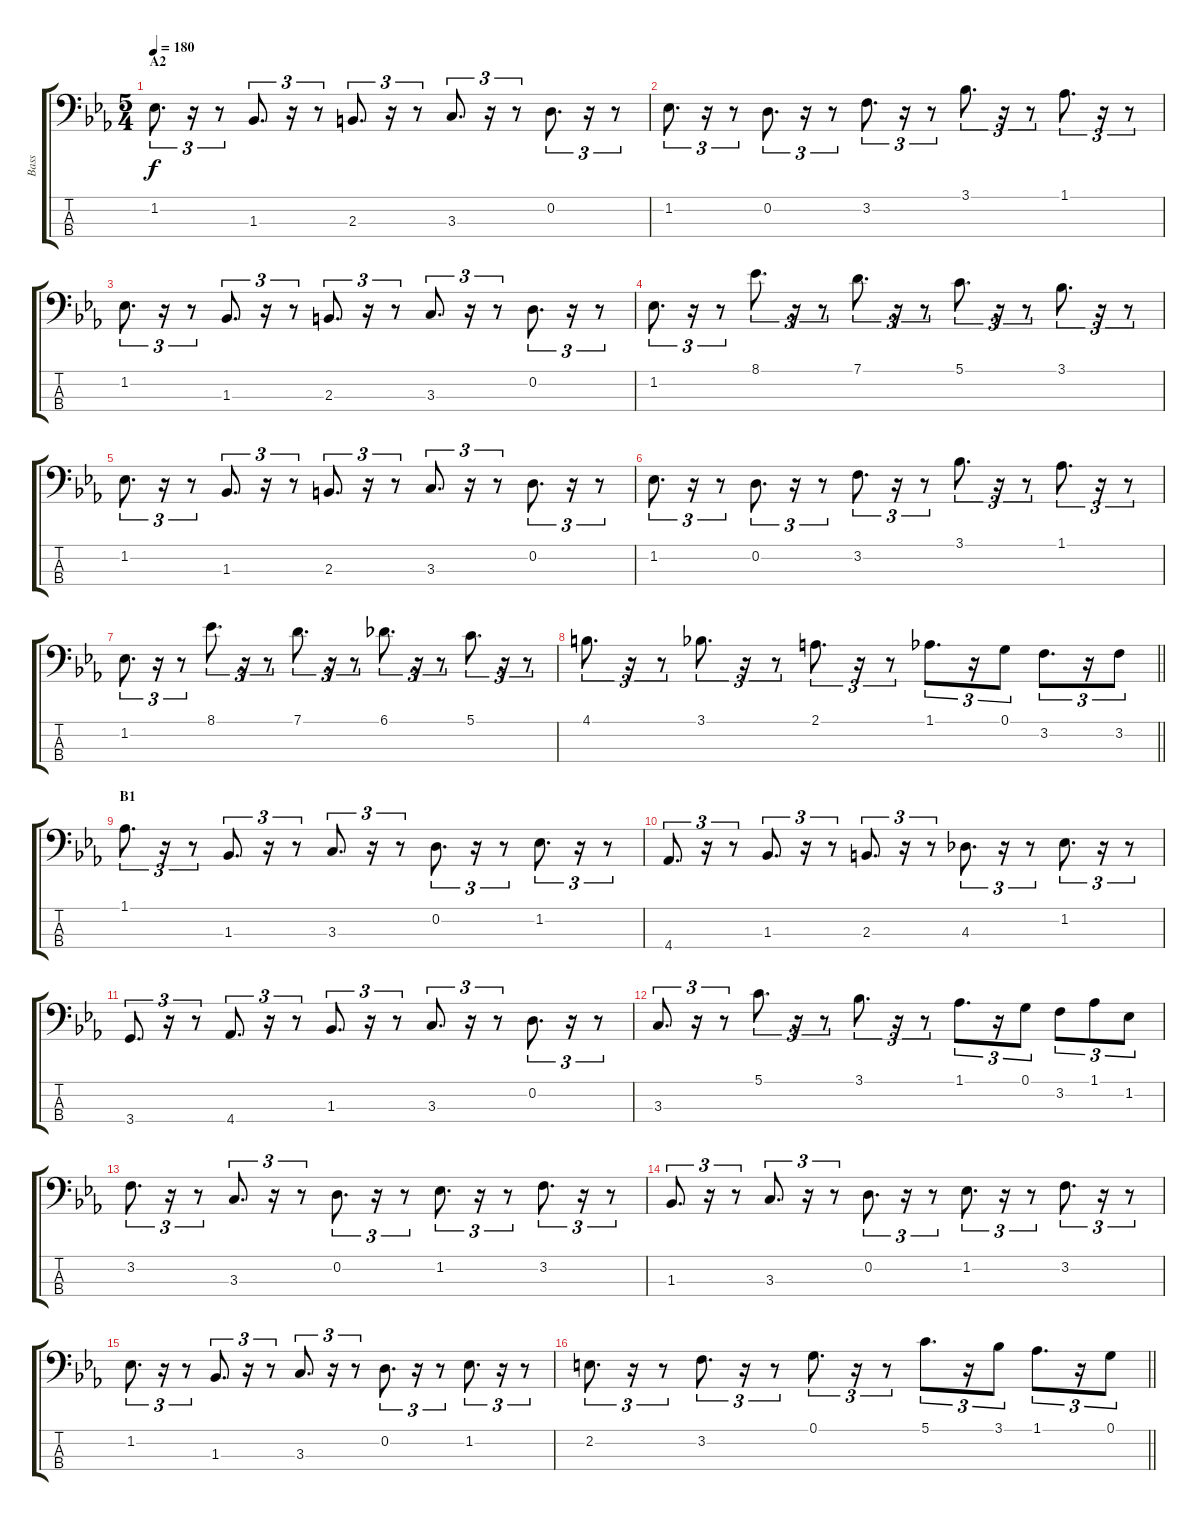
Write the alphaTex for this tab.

\track ("Bass" "Bass") {instrument electricbassfinger}
\staff {score tabs}
\tuning (G2 D2 A1 E1) {hide}
\ts (5 4)
\section ("" "A2")
\tempo 180
\clef f4
\ks eb
1.2.8{d tu (3 2) dy f} r.16{tu (3 2)} r.8{tu (3 2)} 1.3.8{d tu (3 2)} r.16{tu (3 2)} r.8{tu (3 2)} 2.3.8{d tu (3 2)} r.16{tu (3 2)} r.8{tu (3 2)} 3.3.8{d tu (3 2)} r.16{tu (3 2)} r.8{tu (3 2)} 0.2.8{d tu (3 2)} r.16{tu (3 2)} r.8{tu (3 2)} |
1.2.8{d tu (3 2)} r.16{tu (3 2)} r.8{tu (3 2)} 0.2.8{d tu (3 2)} r.16{tu (3 2)} r.8{tu (3 2)} 3.2.8{d tu (3 2)} r.16{tu (3 2)} r.8{tu (3 2)} 3.1.8{d tu (3 2)} r.16{tu (3 2)} r.8{tu (3 2)} 1.1.8{d tu (3 2)} r.16{tu (3 2)} r.8{tu (3 2)} |
1.2.8{d tu (3 2)} r.16{tu (3 2)} r.8{tu (3 2)} 1.3.8{d tu (3 2)} r.16{tu (3 2)} r.8{tu (3 2)} 2.3.8{d tu (3 2)} r.16{tu (3 2)} r.8{tu (3 2)} 3.3.8{d tu (3 2)} r.16{tu (3 2)} r.8{tu (3 2)} 0.2.8{d tu (3 2)} r.16{tu (3 2)} r.8{tu (3 2)} |
1.2.8{d tu (3 2)} r.16{tu (3 2)} r.8{tu (3 2)} 8.1.8{d tu (3 2)} r.16{tu (3 2)} r.8{tu (3 2)} 7.1.8{d tu (3 2)} r.16{tu (3 2)} r.8{tu (3 2)} 5.1.8{d tu (3 2)} r.16{tu (3 2)} r.8{tu (3 2)} 3.1.8{d tu (3 2)} r.16{tu (3 2)} r.8{tu (3 2)} |
1.2.8{d tu (3 2)} r.16{tu (3 2)} r.8{tu (3 2)} 1.3.8{d tu (3 2)} r.16{tu (3 2)} r.8{tu (3 2)} 2.3.8{d tu (3 2)} r.16{tu (3 2)} r.8{tu (3 2)} 3.3.8{d tu (3 2)} r.16{tu (3 2)} r.8{tu (3 2)} 0.2.8{d tu (3 2)} r.16{tu (3 2)} r.8{tu (3 2)} |
1.2.8{d tu (3 2)} r.16{tu (3 2)} r.8{tu (3 2)} 0.2.8{d tu (3 2)} r.16{tu (3 2)} r.8{tu (3 2)} 3.2.8{d tu (3 2)} r.16{tu (3 2)} r.8{tu (3 2)} 3.1.8{d tu (3 2)} r.16{tu (3 2)} r.8{tu (3 2)} 1.1.8{d tu (3 2)} r.16{tu (3 2)} r.8{tu (3 2)} |
1.2.8{d tu (3 2)} r.16{tu (3 2)} r.8{tu (3 2)} 8.1.8{d tu (3 2)} r.16{tu (3 2)} r.8{tu (3 2)} 7.1.8{d tu (3 2)} r.16{tu (3 2)} r.8{tu (3 2)} 6.1.8{d tu (3 2)} r.16{tu (3 2)} r.8{tu (3 2)} 5.1.8{d tu (3 2)} r.16{tu (3 2)} r.8{tu (3 2)} |
\barLineRight lightlight
4.1.8{d tu (3 2)} r.16{tu (3 2)} r.8{tu (3 2)} 3.1.8{d tu (3 2)} r.16{tu (3 2)} r.8{tu (3 2)} 2.1.8{d tu (3 2)} r.16{tu (3 2)} r.8{tu (3 2)} 1.1.8{d tu (3 2)} r.16{tu (3 2)} 0.1.8{tu (3 2)} 3.2.8{d tu (3 2)} r.16{tu (3 2)} 3.2.8{tu (3 2)} |
\section ("" "B1")
1.1.8{d tu (3 2)} r.16{tu (3 2)} r.8{tu (3 2)} 1.3.8{d tu (3 2)} r.16{tu (3 2)} r.8{tu (3 2)} 3.3.8{d tu (3 2)} r.16{tu (3 2)} r.8{tu (3 2)} 0.2.8{d tu (3 2)} r.16{tu (3 2)} r.8{tu (3 2)} 1.2.8{d tu (3 2)} r.16{tu (3 2)} r.8{tu (3 2)} |
4.4.8{d tu (3 2)} r.16{tu (3 2)} r.8{tu (3 2)} 1.3.8{d tu (3 2)} r.16{tu (3 2)} r.8{tu (3 2)} 2.3.8{d tu (3 2)} r.16{tu (3 2)} r.8{tu (3 2)} 4.3.8{d tu (3 2)} r.16{tu (3 2)} r.8{tu (3 2)} 1.2.8{d tu (3 2)} r.16{tu (3 2)} r.8{tu (3 2)} |
3.4.8{d tu (3 2)} r.16{tu (3 2)} r.8{tu (3 2)} 4.4.8{d tu (3 2)} r.16{tu (3 2)} r.8{tu (3 2)} 1.3.8{d tu (3 2)} r.16{tu (3 2)} r.8{tu (3 2)} 3.3.8{d tu (3 2)} r.16{tu (3 2)} r.8{tu (3 2)} 0.2.8{d tu (3 2)} r.16{tu (3 2)} r.8{tu (3 2)} |
3.3.8{d tu (3 2)} r.16{tu (3 2)} r.8{tu (3 2)} 5.1.8{d tu (3 2)} r.16{tu (3 2)} r.8{tu (3 2)} 3.1.8{d tu (3 2)} r.16{tu (3 2)} r.8{tu (3 2)} 1.1.8{d tu (3 2)} r.16{tu (3 2)} 0.1.8{tu (3 2)} 3.2.8{tu (3 2)} 1.1.8{tu (3 2)} 1.2.8{tu (3 2)} |
3.2.8{d tu (3 2)} r.16{tu (3 2)} r.8{tu (3 2)} 3.3.8{d tu (3 2)} r.16{tu (3 2)} r.8{tu (3 2)} 0.2.8{d tu (3 2)} r.16{tu (3 2)} r.8{tu (3 2)} 1.2.8{d tu (3 2)} r.16{tu (3 2)} r.8{tu (3 2)} 3.2.8{d tu (3 2)} r.16{tu (3 2)} r.8{tu (3 2)} |
1.3.8{d tu (3 2)} r.16{tu (3 2)} r.8{tu (3 2)} 3.3.8{d tu (3 2)} r.16{tu (3 2)} r.8{tu (3 2)} 0.2.8{d tu (3 2)} r.16{tu (3 2)} r.8{tu (3 2)} 1.2.8{d tu (3 2)} r.16{tu (3 2)} r.8{tu (3 2)} 3.2.8{d tu (3 2)} r.16{tu (3 2)} r.8{tu (3 2)} |
1.2.8{d tu (3 2)} r.16{tu (3 2)} r.8{tu (3 2)} 1.3.8{d tu (3 2)} r.16{tu (3 2)} r.8{tu (3 2)} 3.3.8{d tu (3 2)} r.16{tu (3 2)} r.8{tu (3 2)} 0.2.8{d tu (3 2)} r.16{tu (3 2)} r.8{tu (3 2)} 1.2.8{d tu (3 2)} r.16{tu (3 2)} r.8{tu (3 2)} |
\barLineRight lightlight
2.2.8{d tu (3 2)} r.16{tu (3 2)} r.8{tu (3 2)} 3.2.8{d tu (3 2)} r.16{tu (3 2)} r.8{tu (3 2)} 0.1.8{d tu (3 2)} r.16{tu (3 2)} r.8{tu (3 2)} 5.1.8{d tu (3 2)} r.16{tu (3 2)} 3.1.8{tu (3 2)} 1.1.8{d tu (3 2)} r.16{tu (3 2)} 0.1.8{tu (3 2)}
